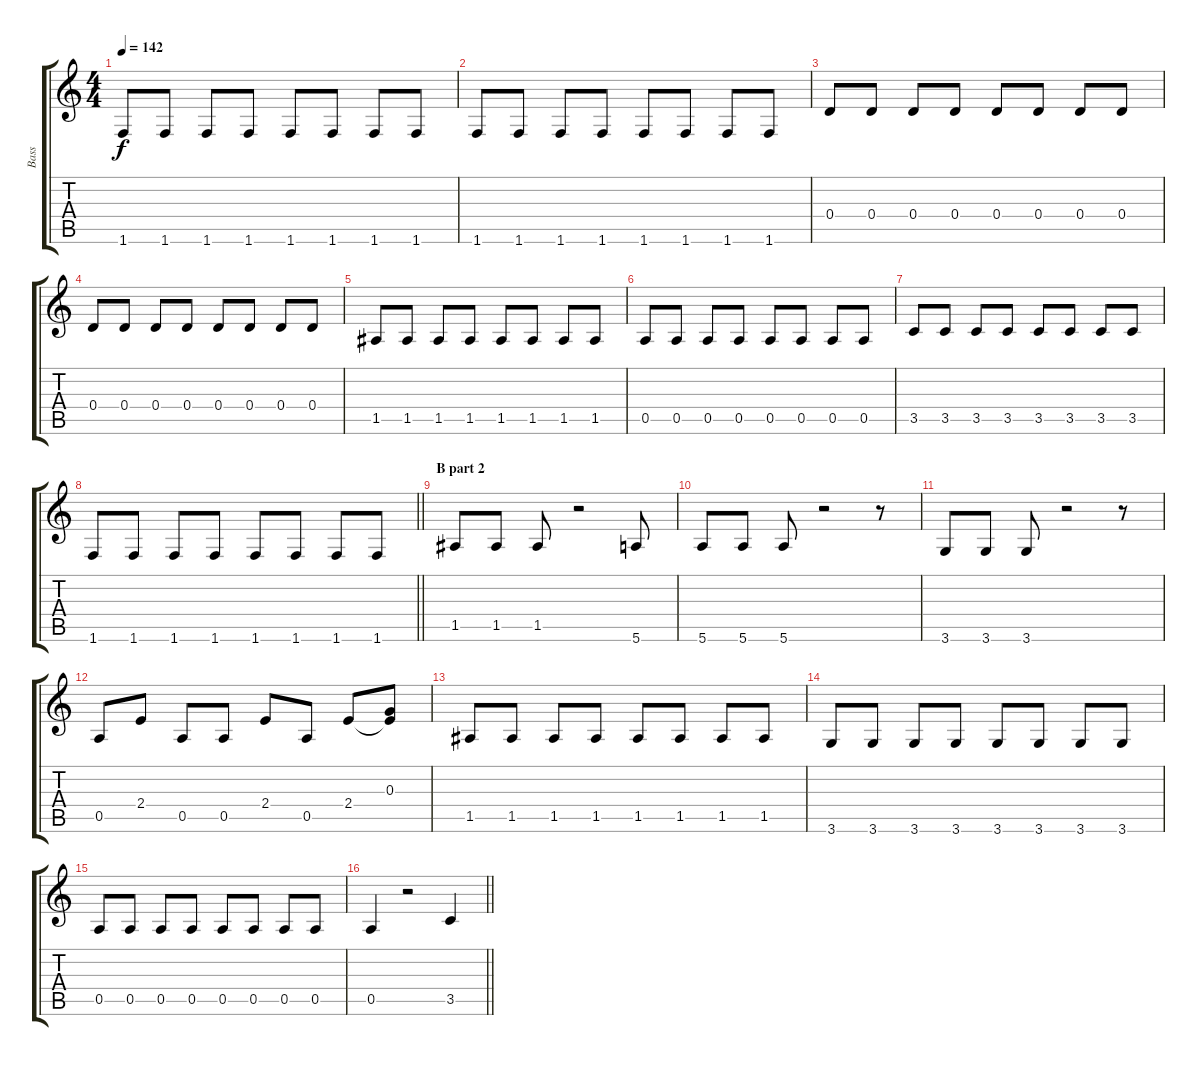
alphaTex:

\track ("Bass" "Bass") {instrument electricbasspick}
\staff {score tabs}
\tuning (E4 B3 G3 D3 A2 E2) {hide}
\ts (4 4)
\tempo 142
\clef g2
\ks c
1.6.8{dy f} 1.6.8 1.6.8 1.6.8 1.6.8 1.6.8 1.6.8 1.6.8 |
1.6.8 1.6.8 1.6.8 1.6.8 1.6.8 1.6.8 1.6.8 1.6.8 |
0.4.8 0.4.8 0.4.8 0.4.8 0.4.8 0.4.8 0.4.8 0.4.8 |
0.4.8 0.4.8 0.4.8 0.4.8 0.4.8 0.4.8 0.4.8 0.4.8 |
1.5.8 1.5.8 1.5.8 1.5.8 1.5.8 1.5.8 1.5.8 1.5.8 |
0.5.8 0.5.8 0.5.8 0.5.8 0.5.8 0.5.8 0.5.8 0.5.8 |
3.5.8 3.5.8 3.5.8 3.5.8 3.5.8 3.5.8 3.5.8 3.5.8 |
\barLineRight lightlight
1.6.8 1.6.8 1.6.8 1.6.8 1.6.8 1.6.8 1.6.8 1.6.8 |
\section ("" "B part 2")
1.5.8 1.5.8 1.5.8 r.2 5.6.8 |
5.6.8 5.6.8 5.6.8 r.2 r.8 |
3.6.8 3.6.8 3.6.8 r.2 r.8 |
0.5.8 2.4.8 0.5.8 0.5.8 2.4.8 0.5.8 2.4.8 (0.3 2.4{t}).8 |
1.5.8 1.5.8 1.5.8 1.5.8 1.5.8 1.5.8 1.5.8 1.5.8 |
3.6.8 3.6.8 3.6.8 3.6.8 3.6.8 3.6.8 3.6.8 3.6.8 |
0.5.8 0.5.8 0.5.8 0.5.8 0.5.8 0.5.8 0.5.8 0.5.8 |
\barLineRight lightlight
0.5.4 r.2 3.5.4
